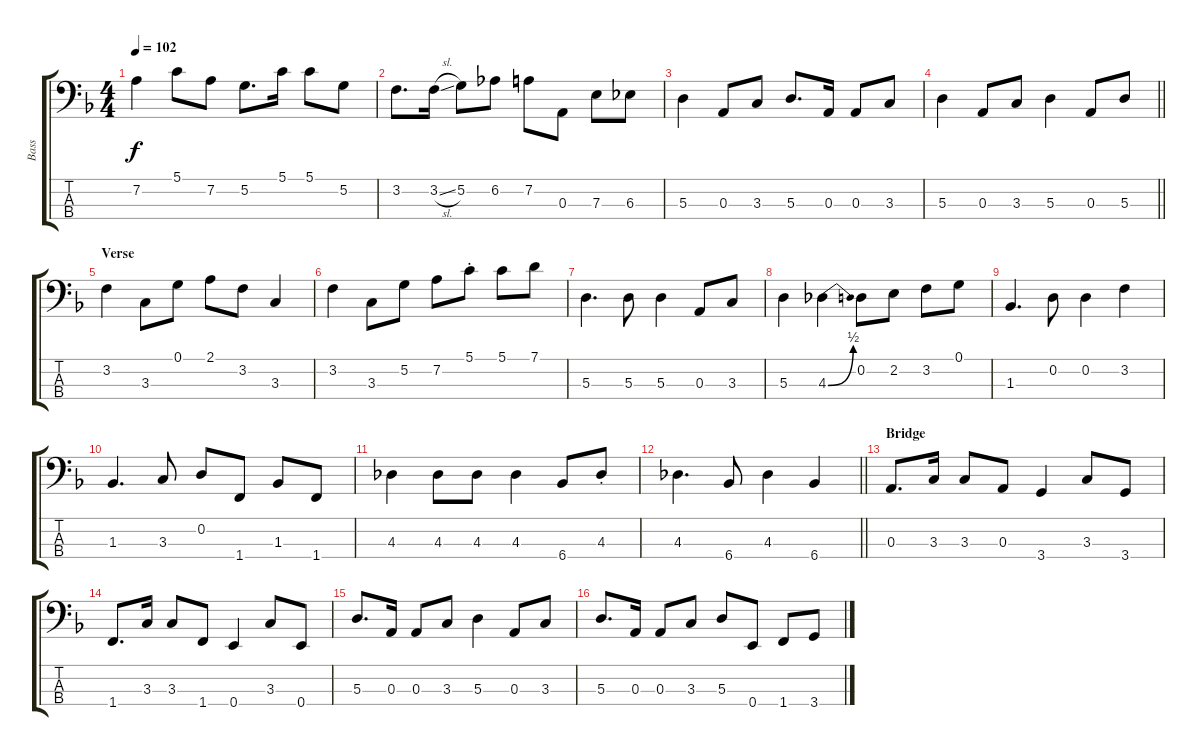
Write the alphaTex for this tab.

\track ("Bass" "Bass") {instrument electricbassfinger}
\staff {score tabs}
\tuning (G2 D2 A1 E1) {hide}
\ts (4 4)
\tempo 102
\clef f4
\ks f
7.2.4{dy f} 5.1.8 7.2.8 5.2.8{d} 5.1.16 5.1.8 5.2.8 |
3.2.8{d} 3.2{sl}.16 5.2.8 6.2.8 7.2.8 0.3.8 7.3.8 6.3.8 |
5.3.4 0.3.8 3.3.8 5.3.8{d} 0.3.16 0.3.8 3.3.8 |
\barLineRight lightlight
5.3.4 0.3.8 3.3.8 5.3.4 0.3.8 5.3.8 |
\section ("" "Verse")
3.2.4 3.3.8 0.1.8 2.1.8 3.2.8 3.3.4 |
3.2.4 3.3.8 5.2.8 7.2.8 5.1{st}.8 5.1.8 7.1.8 |
5.3.4{d} 5.3.8 5.3.4 0.3.8 3.3.8 |
5.3.4 4.3{be (bend 0 0 60 2)}.4 0.2.8 2.2.8 3.2.8 0.1.8 |
1.3.4{d} 0.2.8 0.2.4 3.2.4 |
1.3.4{d} 3.3.8 0.2.8 1.4.8 1.3.8 1.4.8 |
4.3.4 4.3.8 4.3.8 4.3.4 6.4.8 4.3{st}.8 |
\barLineRight lightlight
4.3.4{d} 6.4.8 4.3.4 6.4.4 |
\section ("" "Bridge")
0.3.8{d} 3.3.16 3.3.8 0.3.8 3.4.4 3.3.8 3.4.8 |
1.4.8{d} 3.3.16 3.3.8 1.4.8 0.4.4 3.3.8 0.4.8 |
5.3.8{d} 0.3.16 0.3.8 3.3.8 5.3.4 0.3.8 3.3.8 |
5.3.8{d} 0.3.16 0.3.8 3.3.8 5.3.8 0.4.8 1.4.8 3.4.8
